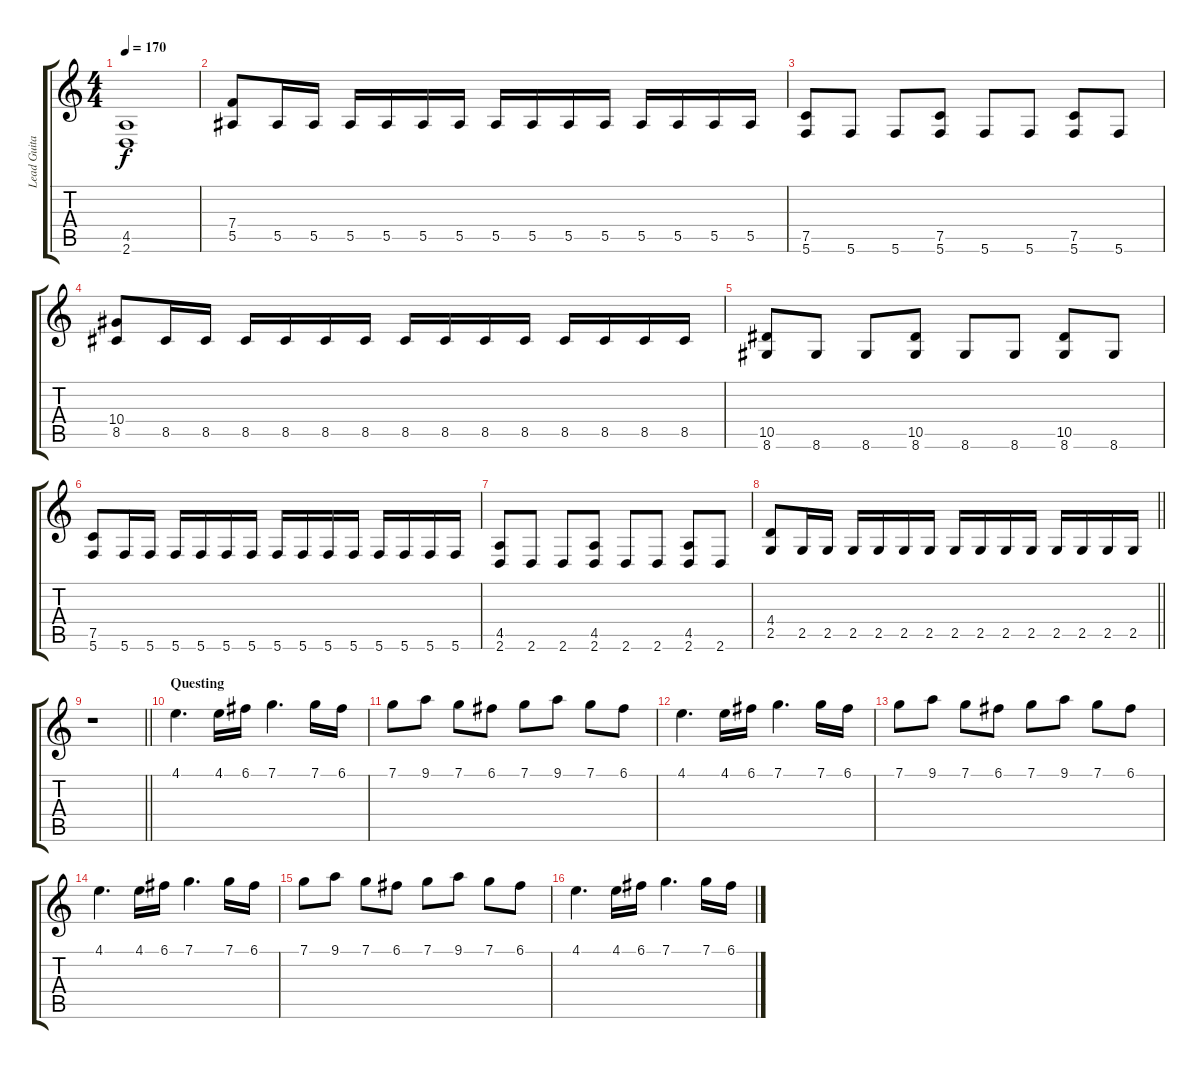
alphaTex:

\track ("Lead Guitar" "Lead Guita") {instrument overdrivenguitar}
\staff {score tabs}
\tuning (C4 G3 Eb3 Bb2 F2 C2) {hide}
\ts (4 4)
\tempo 170
\clef g2
\ks c
(4.5 2.6).1{dy f} |
(7.4 5.5).8 5.5.16 5.5.16 5.5.16 5.5.16 5.5.16 5.5.16 5.5.16 5.5.16 5.5.16 5.5.16 5.5.16 5.5.16 5.5.16 5.5.16 |
(7.5 5.6).8 5.6.8 5.6.8 (7.5 5.6).8 5.6.8 5.6.8 (7.5 5.6).8 5.6.8 |
(10.4 8.5).8 8.5.16 8.5.16 8.5.16 8.5.16 8.5.16 8.5.16 8.5.16 8.5.16 8.5.16 8.5.16 8.5.16 8.5.16 8.5.16 8.5.16 |
(10.5 8.6).8 8.6.8 8.6.8 (10.5 8.6).8 8.6.8 8.6.8 (10.5 8.6).8 8.6.8 |
(7.5 5.6).8 5.6.16 5.6.16 5.6.16 5.6.16 5.6.16 5.6.16 5.6.16 5.6.16 5.6.16 5.6.16 5.6.16 5.6.16 5.6.16 5.6.16 |
(4.5 2.6).8 2.6.8 2.6.8 (4.5 2.6).8 2.6.8 2.6.8 (4.5 2.6).8 2.6.8 |
\barLineRight lightlight
(4.4 2.5).8 2.5.16 2.5.16 2.5.16 2.5.16 2.5.16 2.5.16 2.5.16 2.5.16 2.5.16 2.5.16 2.5.16 2.5.16 2.5.16 2.5.16 |
\barLineRight lightlight
r.1 |
\section ("" "Questing")
4.1.4{d} 4.1.16 6.1.16 7.1.4{d} 7.1.16 6.1.16 |
7.1.8 9.1.8 7.1.8 6.1.8 7.1.8 9.1.8 7.1.8 6.1.8 |
4.1.4{d} 4.1.16 6.1.16 7.1.4{d} 7.1.16 6.1.16 |
7.1.8 9.1.8 7.1.8 6.1.8 7.1.8 9.1.8 7.1.8 6.1.8 |
4.1.4{d} 4.1.16 6.1.16 7.1.4{d} 7.1.16 6.1.16 |
7.1.8 9.1.8 7.1.8 6.1.8 7.1.8 9.1.8 7.1.8 6.1.8 |
4.1.4{d} 4.1.16 6.1.16 7.1.4{d} 7.1.16 6.1.16
